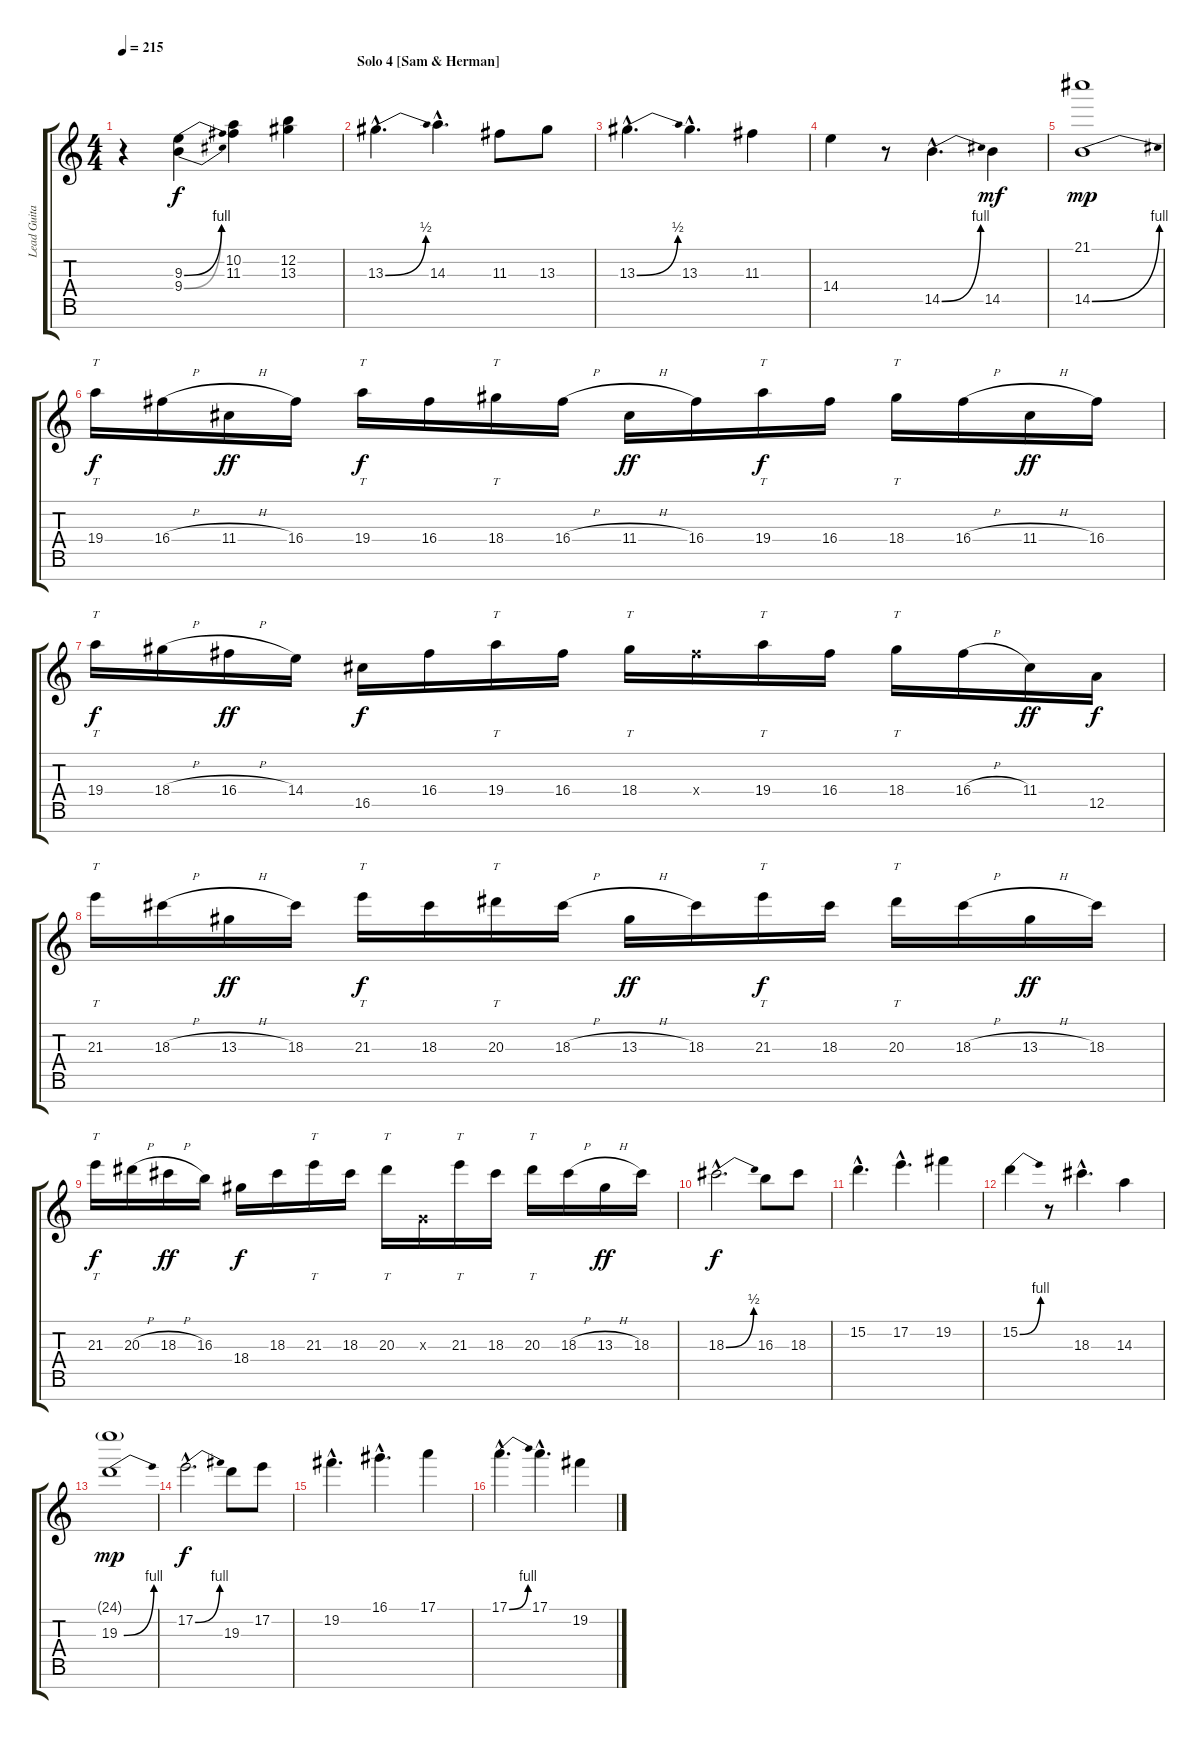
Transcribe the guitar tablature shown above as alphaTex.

\track ("Lead Guitar [Sam Totman]" "Lead Guita") {instrument overdrivenguitar}
\staff {score tabs}
\tuning (E4 B3 G3 D3 A2 E2 B1) {hide}
\ts (4 4)
\tempo 215
\clef g2
\ks c
r.4{dy ppp} (9.3{be (bend 0 0 60 4)} 9.4{be (bend 0 0 60 4)}).4{dy f} (10.2 11.3).4 (12.2 13.3).4 |
\section ("" "Solo 4 [Sam & Herman]")
13.3{be (bend 0 0 60 2) hac}.4{d} 14.3{hac}.4{d} 11.3.8 13.3.8 |
13.3{be (bend 0 0 60 2) hac}.4{d} 13.3{hac}.4{d} 11.3.4 |
14.4.4 r.8 14.5{be (bend 0 0 60 4) hac}.4{d} 14.5.4{dy mf} |
(21.1 14.5{be (bend 0 0 60 4)}).1{dy mp} |
19.4.16{tt dy f} 16.4{h}.16 11.4{h}.16{dy ff} 16.4.16 19.4.16{tt dy f} 16.4.16 18.4.16{tt} 16.4{h}.16 11.4{h}.16{dy ff} 16.4.16 19.4.16{tt dy f} 16.4.16 18.4.16{tt} 16.4{h}.16 11.4{h}.16{dy ff} 16.4.16 |
19.4.16{tt dy f} 18.4{h}.16 16.4{h}.16{dy ff} 14.4.16 16.5.16{dy f} 16.4.16 19.4.16{tt} 16.4.16 18.4.16{tt} 16.4{x}.16 19.4.16{tt} 16.4.16 18.4.16{tt} 16.4{h}.16 11.4.16{dy ff} 12.5.16{dy f} |
21.3.16{tt} 18.3{h}.16 13.3{h}.16{dy ff} 18.3.16 21.3.16{tt dy f} 18.3.16 20.3.16{tt} 18.3{h}.16 13.3{h}.16{dy ff} 18.3.16 21.3.16{tt dy f} 18.3.16 20.3.16{tt} 18.3{h}.16 13.3{h}.16{dy ff} 18.3.16 |
21.3.16{tt dy f} 20.3{h}.16 18.3{h}.16{dy ff} 16.3.16 18.4.16{dy f} 18.3.16 21.3.16{tt} 18.3.16 20.3.16{tt} 0.3{x}.16 21.3.16{tt} 18.3.16 20.3.16{tt} 18.3{h}.16 13.3{h}.16{dy ff} 18.3.16 |
18.3{be (bend 0 0 60 2) hac}.2{d dy f} 16.3.8 18.3.8 |
15.2{hac}.4{d} 17.2{hac}.4{d} 19.2.4 |
15.2{be (bend 0 0 60 4)}.4 r.8 18.3{hac}.4{d} 14.3.4 |
(24.1{g} 19.3{be (bend 0 0 60 4)}).1{dy mp} |
17.2{be (bend 0 0 60 4) hac}.2{d dy f} 19.3.8 17.2.8 |
19.2{hac}.4{d} 16.1{hac}.4{d} 17.1.4 |
17.1{be (bend 0 0 60 4) hac}.4{d} 17.1{hac}.4{d} 19.2.4
